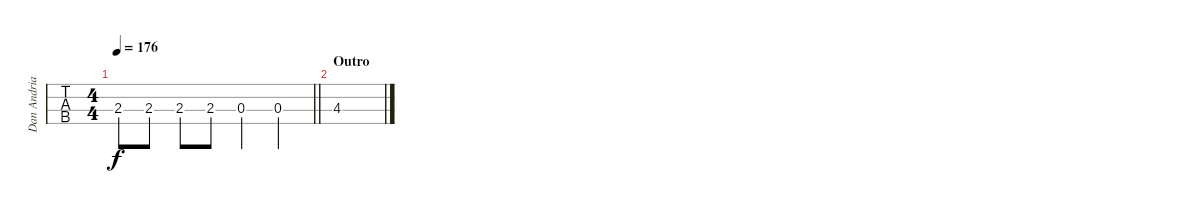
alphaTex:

\track ("Dan Andriano - Bass" "Dan Andria") {instrument electricbassfinger}
\staff {tabs}
\tuning (G2 D2 A1 E1) {hide}
\ts (4 4)
\tempo 176
\clef f4
\barLineRight lightlight
\ks e
2.3.8{dy f} 2.3.8 2.3.8 2.3.8 0.3.4 0.3.4 |
\section ("" "Outro")
4.3.1
